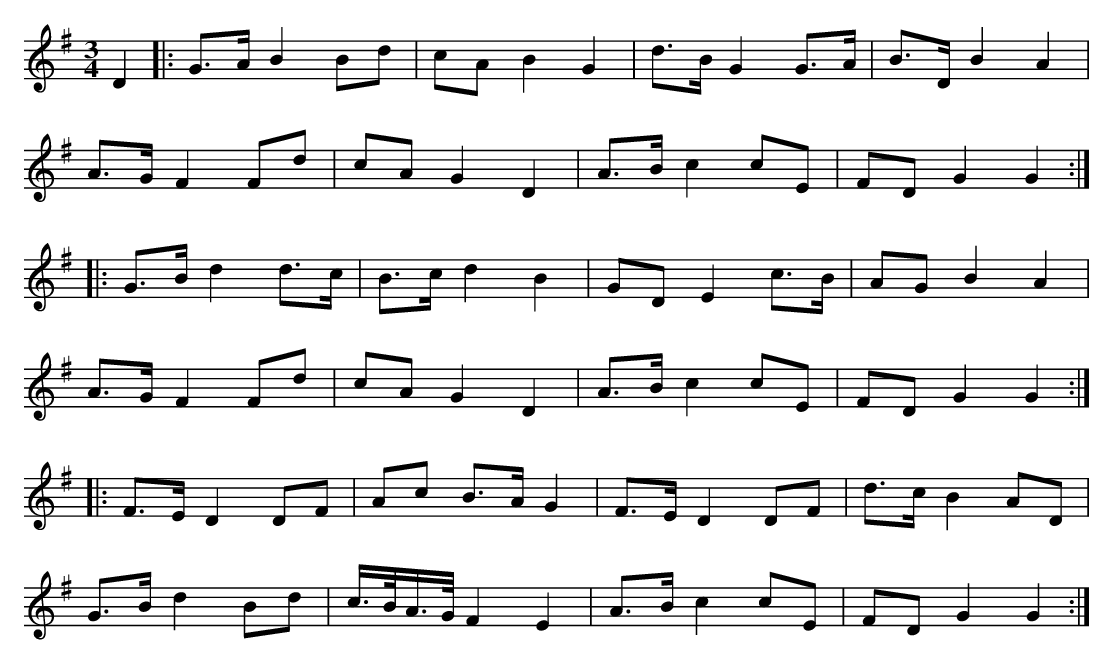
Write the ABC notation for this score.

X:1
M:3/4
K:G
D2|:G>A B2 Bd|cA B2 G2|d>B G2 G>A|B>D B2 A2|
A>G F2 Fd|cA G2 D2|A>B c2 cE|FD G2 G2:|
|:G>B d2 d>c|B>c d2 B2|GD E2 c>B|AG B2 A2|
A>G F2 Fd|cA G2 D2|A>B c2 cE|FD G2 G2:|
|:F>E D2 DF|Ac B>A G2|F>E D2 DF|d>c B2 AD|
G>B d2 Bd|c/>B/A/>G/ F2 E2|A>B c2 cE|FD G2 G2:|
